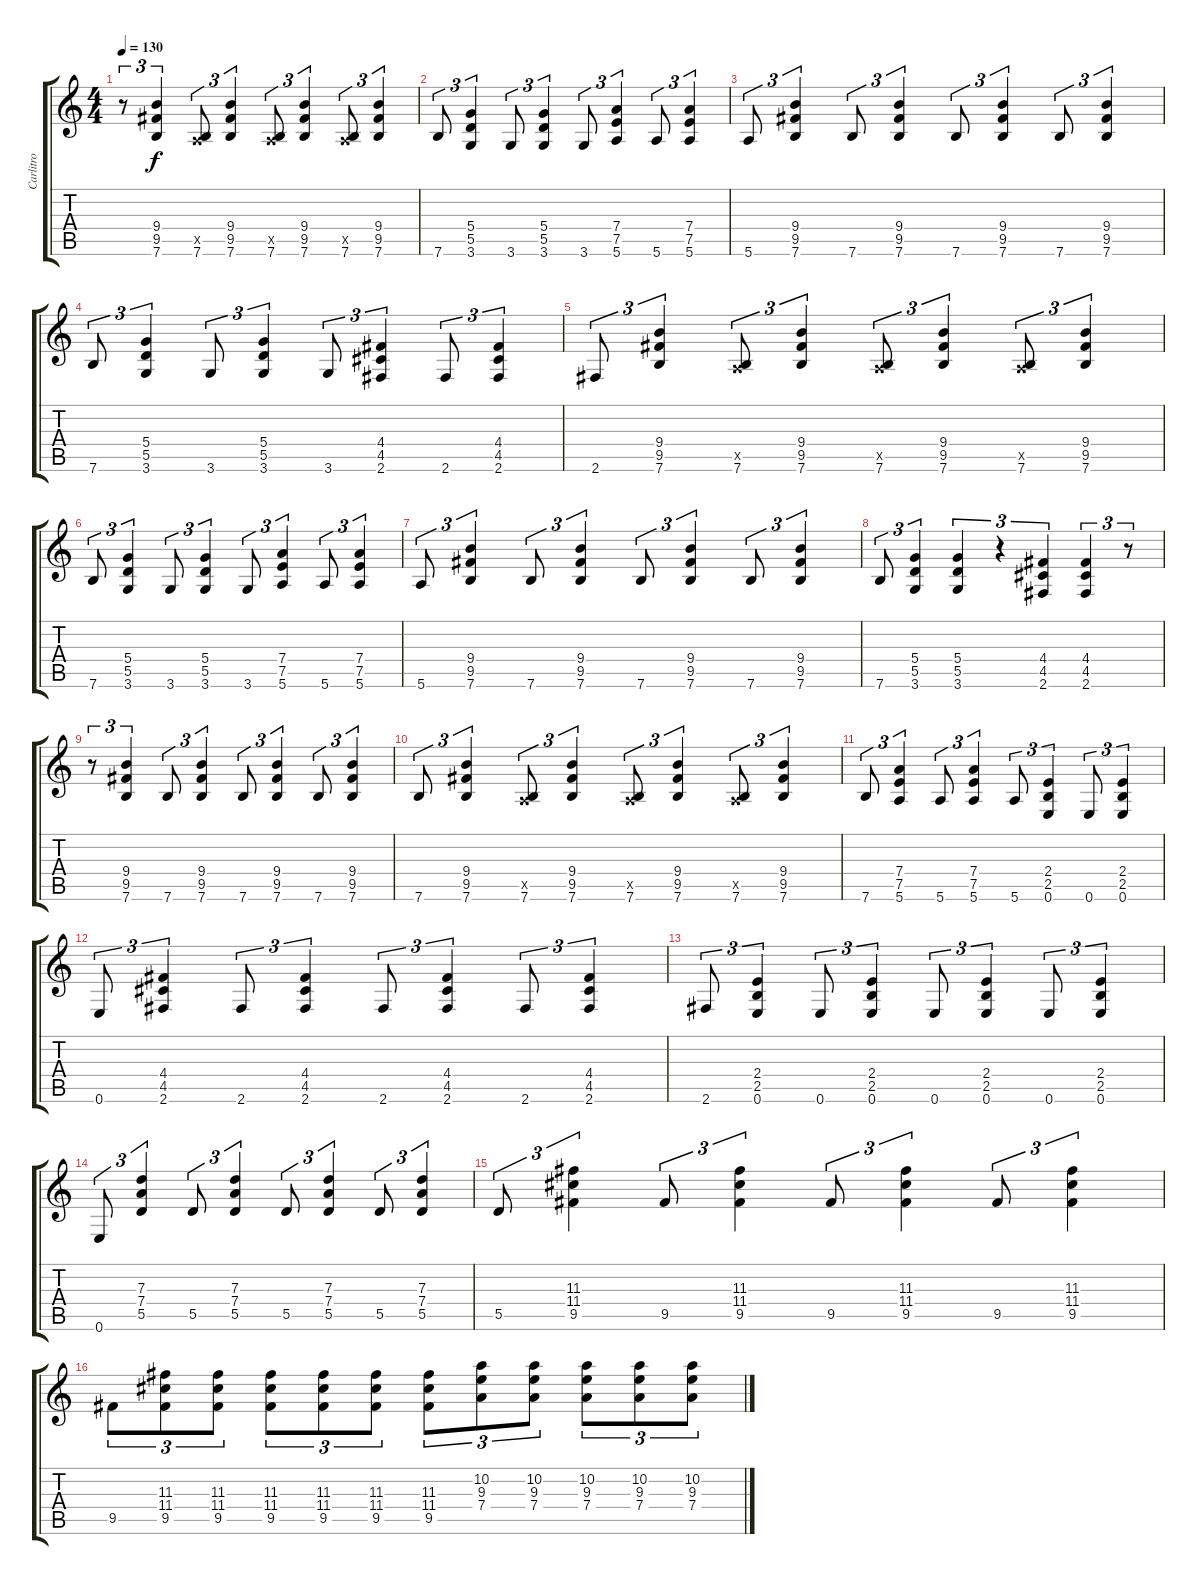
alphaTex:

\track ("Carlitro" "Carlitro") {instrument distortionguitar}
\staff {score tabs}
\tuning (E4 B3 G3 D3 A2 E2) {hide}
\ts (4 4)
\tempo 130
\clef g2
\ks c
r.8{tu (3 2) dy f} (9.4 9.5 7.6).4{tu (3 2)} (0.5{x} 7.6).8{tu (3 2)} (9.4 9.5 7.6).4{tu (3 2)} (0.5{x} 7.6).8{tu (3 2)} (9.4 9.5 7.6).4{tu (3 2)} (0.5{x} 7.6).8{tu (3 2)} (9.4 9.5 7.6).4{tu (3 2)} |
7.6.8{tu (3 2)} (5.4 5.5 3.6).4{tu (3 2)} 3.6.8{tu (3 2)} (5.4 5.5 3.6).4{tu (3 2)} 3.6.8{tu (3 2)} (7.4 7.5 5.6).4{tu (3 2)} 5.6.8{tu (3 2)} (7.4 7.5 5.6).4{tu (3 2)} |
5.6.8{tu (3 2)} (9.4 9.5 7.6).4{tu (3 2)} 7.6.8{tu (3 2)} (9.4 9.5 7.6).4{tu (3 2)} 7.6.8{tu (3 2)} (9.4 9.5 7.6).4{tu (3 2)} 7.6.8{tu (3 2)} (9.4 9.5 7.6).4{tu (3 2)} |
7.6.8{tu (3 2)} (5.4 5.5 3.6).4{tu (3 2)} 3.6.8{tu (3 2)} (5.4 5.5 3.6).4{tu (3 2)} 3.6.8{tu (3 2)} (4.4 4.5 2.6).4{tu (3 2)} 2.6.8{tu (3 2)} (4.4 4.5 2.6).4{tu (3 2)} |
2.6.8{tu (3 2)} (9.4 9.5 7.6).4{tu (3 2)} (0.5{x} 7.6).8{tu (3 2)} (9.4 9.5 7.6).4{tu (3 2)} (0.5{x} 7.6).8{tu (3 2)} (9.4 9.5 7.6).4{tu (3 2)} (0.5{x} 7.6).8{tu (3 2)} (9.4 9.5 7.6).4{tu (3 2)} |
7.6.8{tu (3 2)} (5.4 5.5 3.6).4{tu (3 2)} 3.6.8{tu (3 2)} (5.4 5.5 3.6).4{tu (3 2)} 3.6.8{tu (3 2)} (7.4 7.5 5.6).4{tu (3 2)} 5.6.8{tu (3 2)} (7.4 7.5 5.6).4{tu (3 2)} |
5.6.8{tu (3 2)} (9.4 9.5 7.6).4{tu (3 2)} 7.6.8{tu (3 2)} (9.4 9.5 7.6).4{tu (3 2)} 7.6.8{tu (3 2)} (9.4 9.5 7.6).4{tu (3 2)} 7.6.8{tu (3 2)} (9.4 9.5 7.6).4{tu (3 2)} |
7.6.8{tu (3 2)} (5.4 5.5 3.6).4{tu (3 2)} (5.4 5.5 3.6).4{tu (3 2)} r.4{tu (3 2)} (4.4 4.5 2.6).4{tu (3 2)} (4.4 4.5 2.6).4{tu (3 2)} r.8{tu (3 2)} |
r.8{tu (3 2)} (9.4 9.5 7.6).4{tu (3 2)} 7.6.8{tu (3 2)} (9.4 9.5 7.6).4{tu (3 2)} 7.6.8{tu (3 2)} (9.4 9.5 7.6).4{tu (3 2)} 7.6.8{tu (3 2)} (9.4 9.5 7.6).4{tu (3 2)} |
7.6.8{tu (3 2)} (9.4 9.5 7.6).4{tu (3 2)} (0.5{x} 7.6).8{tu (3 2)} (9.4 9.5 7.6).4{tu (3 2)} (0.5{x} 7.6).8{tu (3 2)} (9.4 9.5 7.6).4{tu (3 2)} (0.5{x} 7.6).8{tu (3 2)} (9.4 9.5 7.6).4{tu (3 2)} |
7.6.8{tu (3 2)} (7.4 7.5 5.6).4{tu (3 2)} 5.6.8{tu (3 2)} (7.4 7.5 5.6).4{tu (3 2)} 5.6.8{tu (3 2)} (2.4 2.5 0.6).4{tu (3 2)} 0.6.8{tu (3 2)} (2.4 2.5 0.6).4{tu (3 2)} |
0.6.8{tu (3 2)} (4.4 4.5 2.6).4{tu (3 2)} 2.6.8{tu (3 2)} (4.4 4.5 2.6).4{tu (3 2)} 2.6.8{tu (3 2)} (4.4 4.5 2.6).4{tu (3 2)} 2.6.8{tu (3 2)} (4.4 4.5 2.6).4{tu (3 2)} |
2.6.8{tu (3 2)} (2.4 2.5 0.6).4{tu (3 2)} 0.6.8{tu (3 2)} (2.4 2.5 0.6).4{tu (3 2)} 0.6.8{tu (3 2)} (2.4 2.5 0.6).4{tu (3 2)} 0.6.8{tu (3 2)} (2.4 2.5 0.6).4{tu (3 2)} |
0.6.8{tu (3 2)} (7.3 7.4 5.5).4{tu (3 2)} 5.5.8{tu (3 2)} (7.3 7.4 5.5).4{tu (3 2)} 5.5.8{tu (3 2)} (7.3 7.4 5.5).4{tu (3 2)} 5.5.8{tu (3 2)} (7.3 7.4 5.5).4{tu (3 2)} |
5.5.8{tu (3 2)} (11.3 11.4 9.5).4{tu (3 2)} 9.5.8{tu (3 2)} (11.3 11.4 9.5).4{tu (3 2)} 9.5.8{tu (3 2)} (11.3 11.4 9.5).4{tu (3 2)} 9.5.8{tu (3 2)} (11.3 11.4 9.5).4{tu (3 2)} |
9.5.8{tu (3 2)} (11.3 11.4 9.5).8{tu (3 2)} (11.3 11.4 9.5).8{tu (3 2)} (11.3 11.4 9.5).8{tu (3 2)} (11.3 11.4 9.5).8{tu (3 2)} (11.3 11.4 9.5).8{tu (3 2)} (11.3 11.4 9.5).8{tu (3 2)} (10.2 9.3 7.4).8{tu (3 2)} (10.2 9.3 7.4).8{tu (3 2)} (10.2 9.3 7.4).8{tu (3 2)} (10.2 9.3 7.4).8{tu (3 2)} (10.2 9.3 7.4).8{tu (3 2)}
